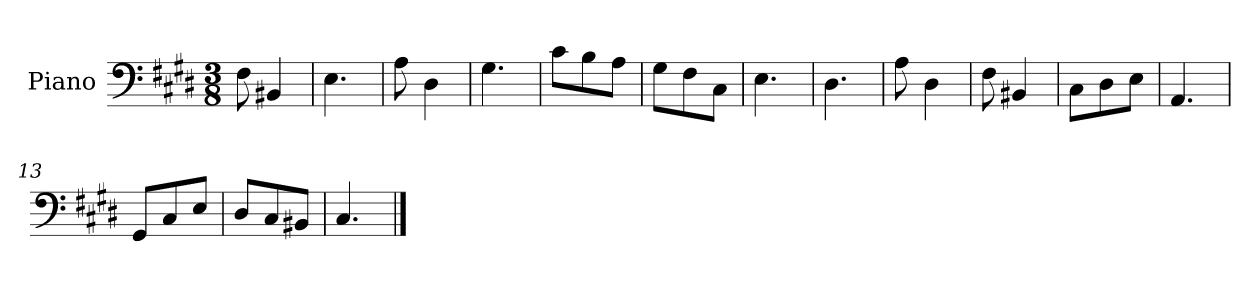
**kern
*part1
*staff1
*I"Piano
*I'Pno
*clefF4
*k[f#c#g#d#]
*c#:
*M3/8
=1
8F#\
4BB#X/
=2
4.E\
=3
8A\
4D#\
=4
4.G#\
=5
8c#\L
8B\
8A\J
=6
8G#\L
8F#\
8C#\J
=7
4.E\
=8
4.D#\
=9
8A\
4D#\
=10
8F#\
4BB#X/
=11
8C#\L
8D#\
8E\J
=12
4.AA/
=13
8GG#/L
8C#/
8E/J
=14
8D#/L
8C#/
8BB#X/J
=15
4.C#/
==
*-
